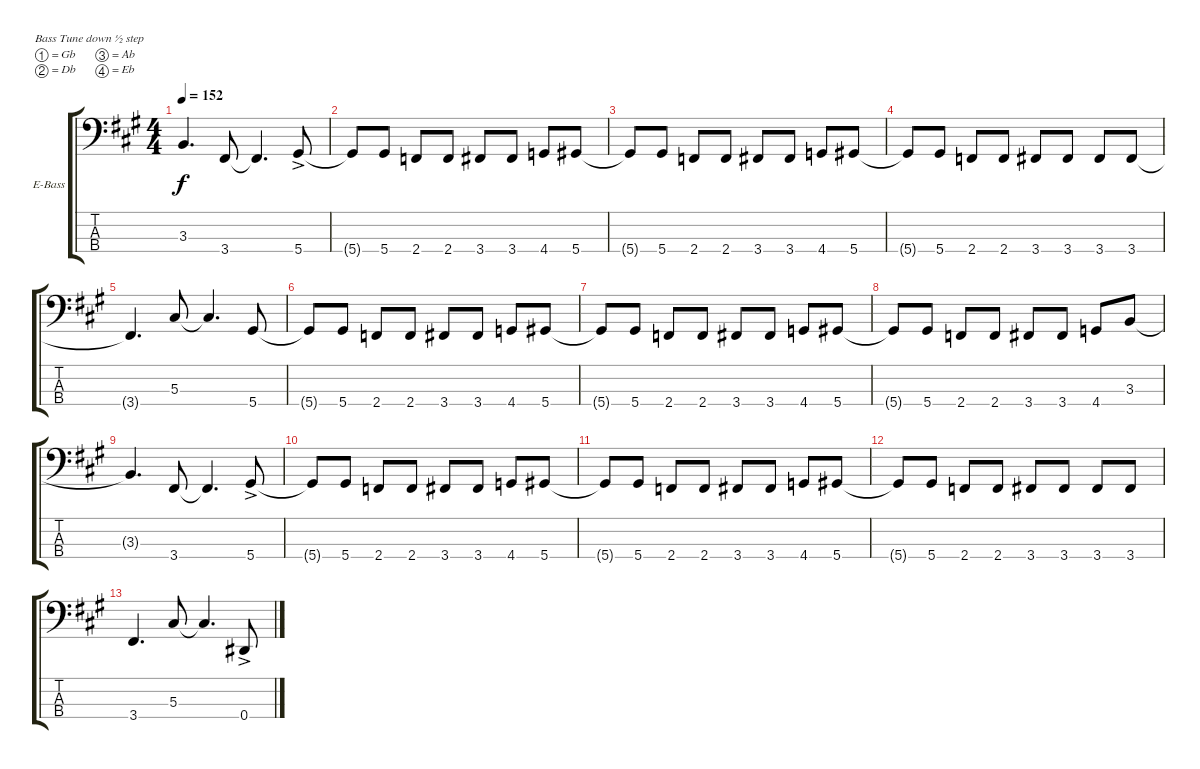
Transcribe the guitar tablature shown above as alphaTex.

\defaultSystemsLayout 4
\bracketExtendMode groupsimilarinstruments
\firstSystemTrackNameOrientation horizontal
\otherSystemsTrackNameOrientation horizontal
\track ("Bass" "E-Bass") {instrument electricbassfinger}
\staff {score tabs}
\tuning (Gb2 Db2 Ab1 Eb1)
\ts (4 4)
\tempo 152
\clef f4
\scale
1.07062
\ks a
3.3{t}.4{d dy f} 3.4.8 3.4{t}.4{d} 5.4{ac}.8 |
\scale
0.929382 5.4{t}.8 5.4.8 2.4.8 2.4.8 3.4.8 3.4.8 4.4.8 5.4.8 |
\scale
1.07062 5.4{t}.8 5.4.8 2.4.8 2.4.8 3.4.8 3.4.8 4.4.8 5.4.8 |
\scale
0.929382 5.4{t}.8 5.4.8 2.4.8 2.4.8 3.4.8 3.4.8 3.4.8 3.4.8 |
\scale
1.07062 3.4{t}.4{d} 5.3.8 5.3{t}.4{d} 5.4.8 |
\scale
0.929382 5.4{t}.8 5.4.8 2.4.8 2.4.8 3.4.8 3.4.8 4.4.8 5.4.8 |
\scale
1.07062 5.4{t}.8 5.4.8 2.4.8 2.4.8 3.4.8 3.4.8 4.4.8 5.4.8 |
\scale
0.929382 5.4{t}.8 5.4.8 2.4.8 2.4.8 3.4.8 3.4.8 4.4.8 3.3.8 |
\scale
1.07062 3.3{t}.4{d} 3.4.8 3.4{t}.4{d} 5.4{ac}.8 |
\scale
0.929382 5.4{t}.8 5.4.8 2.4.8 2.4.8 3.4.8 3.4.8 4.4.8 5.4.8 |
\scale
1.07062 5.4{t}.8 5.4.8 2.4.8 2.4.8 3.4.8 3.4.8 4.4.8 5.4.8 |
\scale
0.929382 5.4{t}.8 5.4.8 2.4.8 2.4.8 3.4.8 3.4.8 3.4.8 3.4.8 |
3.4.4{d} 5.3.8 5.3{t}.4{d} 0.4{ac}.8
